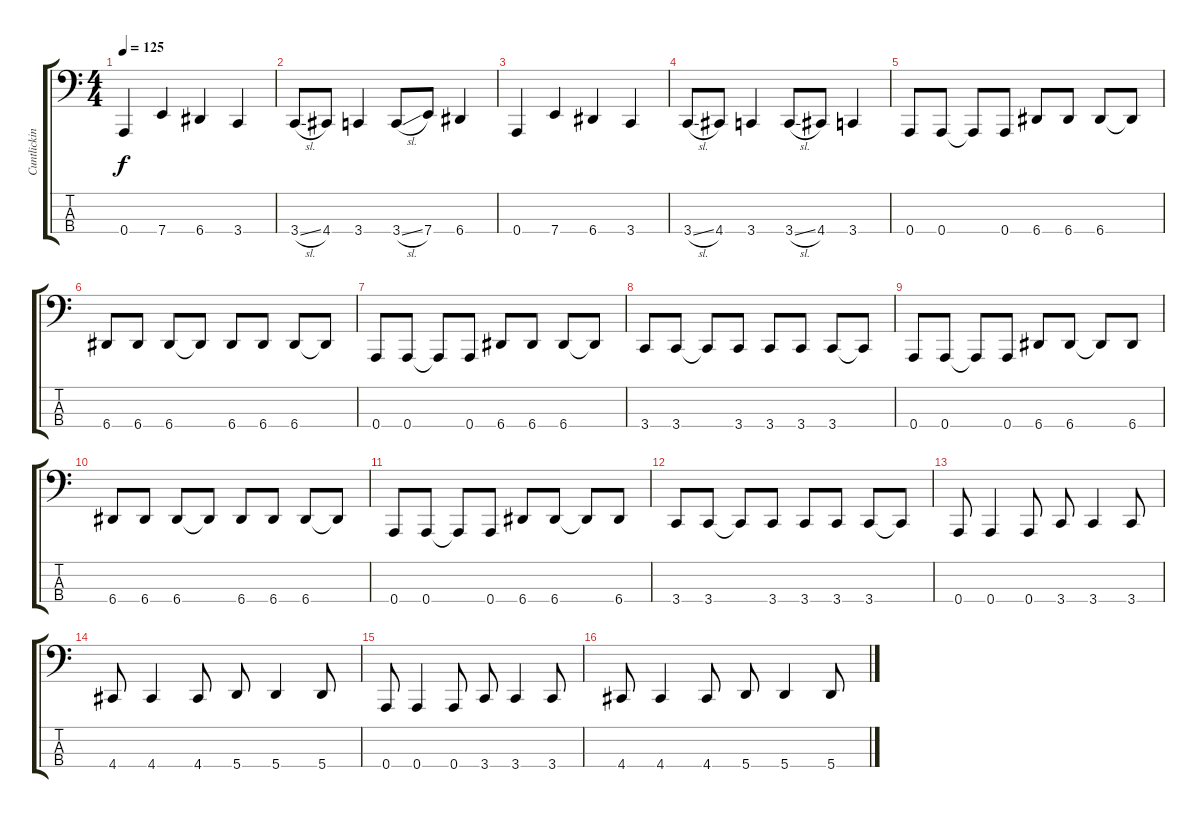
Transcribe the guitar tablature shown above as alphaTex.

\track ("Cuntlicking Bitchkiller" "Cuntlickin") {instrument electricbassfinger}
\staff {score tabs}
\tuning (C2 G1 D1 A0) {hide}
\ts (4 4)
\tempo 125
\clef f4
\ks c
0.4.4{dy f} 7.4.4 6.4.4 3.4.4 |
3.4{sl}.8 4.4.8 3.4.4 3.4{sl}.8 7.4.8 6.4.4 |
0.4.4 7.4.4 6.4.4 3.4.4 |
3.4{sl}.8 4.4.8 3.4.4 3.4{sl}.8 4.4.8 3.4.4 |
0.4.8 0.4.8 0.4{t}.8 0.4.8 6.4.8 6.4.8 6.4.8 6.4{t}.8 |
6.4.8 6.4.8 6.4.8 6.4{t}.8 6.4.8 6.4.8 6.4.8 6.4{t}.8 |
0.4.8 0.4.8 0.4{t}.8 0.4.8 6.4.8 6.4.8 6.4.8 6.4{t}.8 |
3.4.8 3.4.8 3.4{t}.8 3.4.8 3.4.8 3.4.8 3.4.8 3.4{t}.8 |
0.4.8 0.4.8 0.4{t}.8 0.4.8 6.4.8 6.4.8 6.4{t}.8 6.4.8 |
6.4.8 6.4.8 6.4.8 6.4{t}.8 6.4.8 6.4.8 6.4.8 6.4{t}.8 |
0.4.8 0.4.8 0.4{t}.8 0.4.8 6.4.8 6.4.8 6.4{t}.8 6.4.8 |
3.4.8 3.4.8 3.4{t}.8 3.4.8 3.4.8 3.4.8 3.4.8 3.4{t}.8 |
0.4.8 0.4.4 0.4.8 3.4.8 3.4.4 3.4.8 |
4.4.8 4.4.4 4.4.8 5.4.8 5.4.4 5.4.8 |
0.4.8 0.4.4 0.4.8 3.4.8 3.4.4 3.4.8 |
4.4.8 4.4.4 4.4.8 5.4.8 5.4.4 5.4.8
